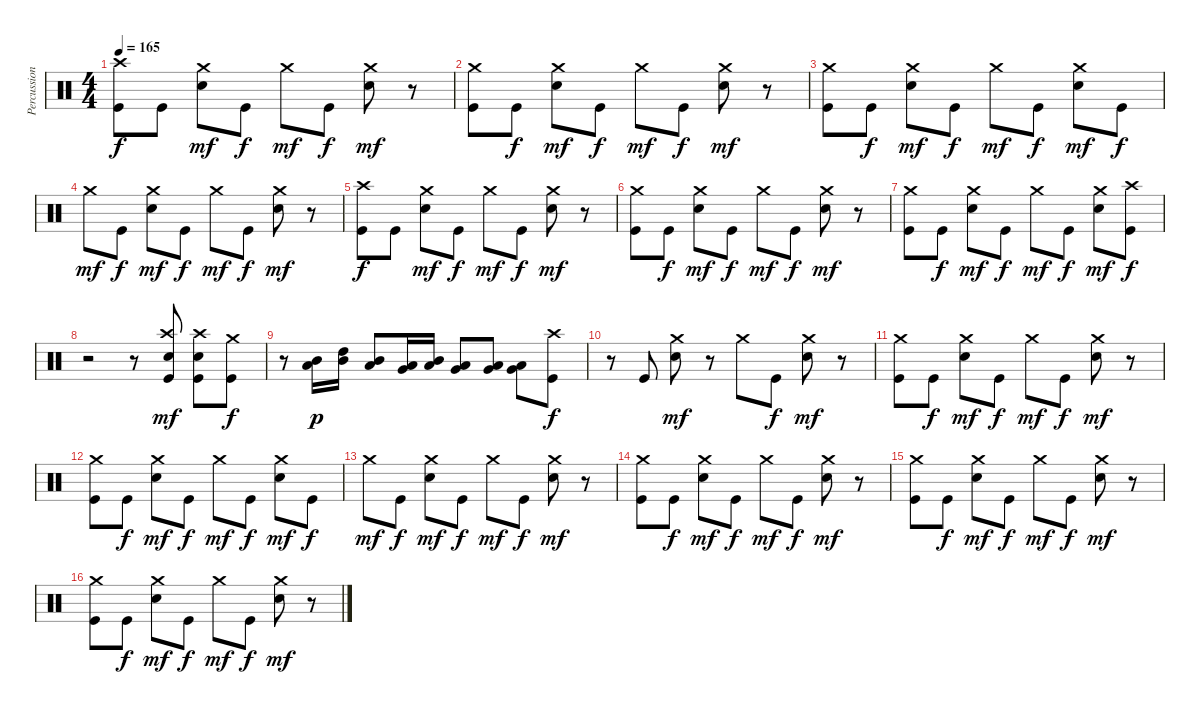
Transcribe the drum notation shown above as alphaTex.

\track ("Percussions" "Percussion") {instrument percussion}
\staff {score}
\articulation defaults
\ts (4 4)
\tempo 165
\clef neutral
\ks c
("Kick (hit)" "Crash high (hit)").8{dy f} "Kick (hit)".8 ("Electric Snare (hit)" "Crash medium (hit)").8{dy mf} "Kick (hit)".8{dy f} "Crash medium (hit)".8{dy mf} "Kick (hit)".8{dy f} ("Electric Snare (hit)" "Crash medium (hit)").8{dy mf} r.8 |
("Kick (hit)" "Crash medium (hit)").8 "Kick (hit)".8{dy f} ("Electric Snare (hit)" "Crash medium (hit)").8{dy mf} "Kick (hit)".8{dy f} "Crash medium (hit)".8{dy mf} "Kick (hit)".8{dy f} ("Electric Snare (hit)" "Crash medium (hit)").8{dy mf} r.8 |
("Kick (hit)" "Crash medium (hit)").8 "Kick (hit)".8{dy f} ("Electric Snare (hit)" "Crash medium (hit)").8{dy mf} "Kick (hit)".8{dy f} "Crash medium (hit)".8{dy mf} "Kick (hit)".8{dy f} ("Electric Snare (hit)" "Crash medium (hit)").8{dy mf} "Kick (hit)".8{dy f} |
"Crash medium (hit)".8{dy mf} "Kick (hit)".8{dy f} ("Electric Snare (hit)" "Crash medium (hit)").8{dy mf} "Kick (hit)".8{dy f} "Crash medium (hit)".8{dy mf} "Kick (hit)".8{dy f} ("Electric Snare (hit)" "Crash medium (hit)").8{dy mf} r.8 |
("Kick (hit)" "Crash high (hit)").8{dy f} "Kick (hit)".8 ("Electric Snare (hit)" "Crash medium (hit)").8{dy mf} "Kick (hit)".8{dy f} "Crash medium (hit)".8{dy mf} "Kick (hit)".8{dy f} ("Electric Snare (hit)" "Crash medium (hit)").8{dy mf} r.8 |
("Kick (hit)" "Crash medium (hit)").8 "Kick (hit)".8{dy f} ("Electric Snare (hit)" "Crash medium (hit)").8{dy mf} "Kick (hit)".8{dy f} "Crash medium (hit)".8{dy mf} "Kick (hit)".8{dy f} ("Electric Snare (hit)" "Crash medium (hit)").8{dy mf} r.8 |
("Kick (hit)" "Crash medium (hit)").8 "Kick (hit)".8{dy f} ("Electric Snare (hit)" "Crash medium (hit)").8{dy mf} "Kick (hit)".8{dy f} "Crash medium (hit)".8{dy mf} "Kick (hit)".8{dy f} ("Electric Snare (hit)" "Crash medium (hit)").8{dy mf} ("Kick (hit)" "Crash high (hit)").8{dy f} |
r.2 r.8 ("Kick (hit)" "Electric Snare (hit)" "Crash high (hit)").8{dy mf} ("Kick (hit)" "Electric Snare (hit)" "Crash high (hit)").8 ("Kick (hit)" "Crash medium (hit)").8{dy f} |
r.8 ("Mid Tom (hit)" "Low Tom (hit)").16{dy p} ("High Tom (hit)" "Mid Tom (hit)").16 ("Mid Tom (hit)" "Low Tom (hit)").8 ("Low Tom (hit)" "Very Low Tom (hit)").16 ("Mid Tom (hit)" "Low Tom (hit)").16 ("Low Tom (hit)" "Very Low Tom (hit)").8 ("Very Low Tom (hit)" "Low Floor Tom (hit)").8 ("Low Floor Tom (hit)" "Very Low Tom (hit)").8 ("Kick (hit)" "Crash high (hit)").8{dy f} |
r.8 "Kick (hit)".8 ("Electric Snare (hit)" "Crash medium (hit)").8{dy mf} r.8 "Crash medium (hit)".8 "Kick (hit)".8{dy f} ("Electric Snare (hit)" "Crash medium (hit)").8{dy mf} r.8 |
("Kick (hit)" "Crash medium (hit)").8 "Kick (hit)".8{dy f} ("Electric Snare (hit)" "Crash medium (hit)").8{dy mf} "Kick (hit)".8{dy f} "Crash medium (hit)".8{dy mf} "Kick (hit)".8{dy f} ("Electric Snare (hit)" "Crash medium (hit)").8{dy mf} r.8 |
("Kick (hit)" "Crash medium (hit)").8 "Kick (hit)".8{dy f} ("Electric Snare (hit)" "Crash medium (hit)").8{dy mf} "Kick (hit)".8{dy f} "Crash medium (hit)".8{dy mf} "Kick (hit)".8{dy f} ("Electric Snare (hit)" "Crash medium (hit)").8{dy mf} "Kick (hit)".8{dy f} |
"Crash medium (hit)".8{dy mf} "Kick (hit)".8{dy f} ("Electric Snare (hit)" "Crash medium (hit)").8{dy mf} "Kick (hit)".8{dy f} "Crash medium (hit)".8{dy mf} "Kick (hit)".8{dy f} ("Electric Snare (hit)" "Crash medium (hit)").8{dy mf} r.8 |
("Kick (hit)" "Crash medium (hit)").8 "Kick (hit)".8{dy f} ("Electric Snare (hit)" "Crash medium (hit)").8{dy mf} "Kick (hit)".8{dy f} "Crash medium (hit)".8{dy mf} "Kick (hit)".8{dy f} ("Electric Snare (hit)" "Crash medium (hit)").8{dy mf} r.8 |
("Kick (hit)" "Crash medium (hit)").8 "Kick (hit)".8{dy f} ("Electric Snare (hit)" "Crash medium (hit)").8{dy mf} "Kick (hit)".8{dy f} "Crash medium (hit)".8{dy mf} "Kick (hit)".8{dy f} ("Electric Snare (hit)" "Crash medium (hit)").8{dy mf} r.8 |
("Kick (hit)" "Crash medium (hit)").8 "Kick (hit)".8{dy f} ("Electric Snare (hit)" "Crash medium (hit)").8{dy mf} "Kick (hit)".8{dy f} "Crash medium (hit)".8{dy mf} "Kick (hit)".8{dy f} ("Electric Snare (hit)" "Crash medium (hit)").8{dy mf} r.8
